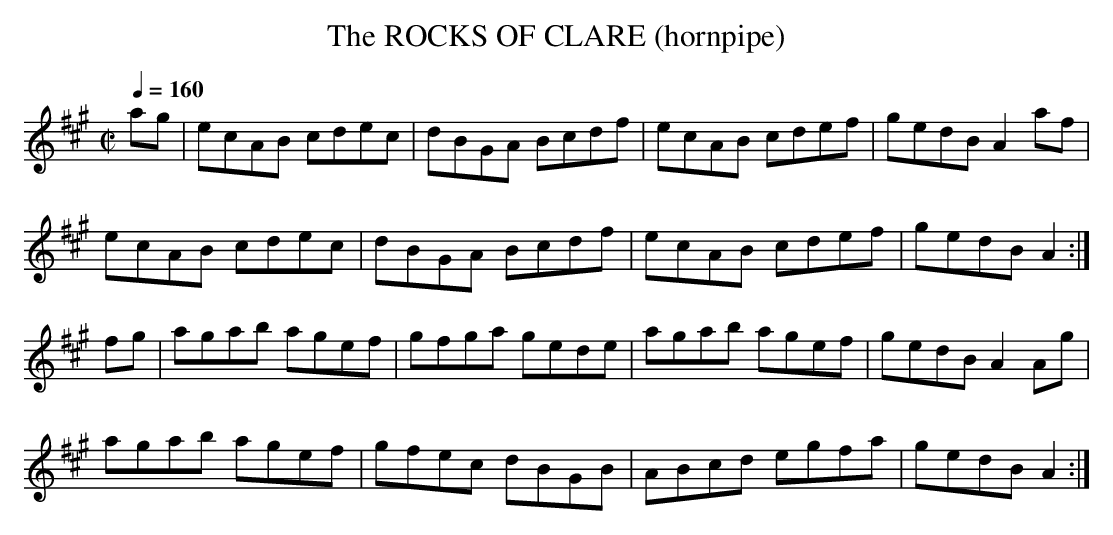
X:1
T:ROCKS OF CLARE (hornpipe), The
M:C|
L:1/8
Q:1/4=160
K:A
ag|ecAB cdec|dBGA Bcdf|ecAB cdef|gedB A2af|
ecAB cdec|dBGA Bcdf|ecAB cdef|gedB A2:|
fg|agab agef|gfga gede|agab agef|gedB A2Ag|
agab agef|gfec dBGB|ABcd egfa|gedB A2:|
